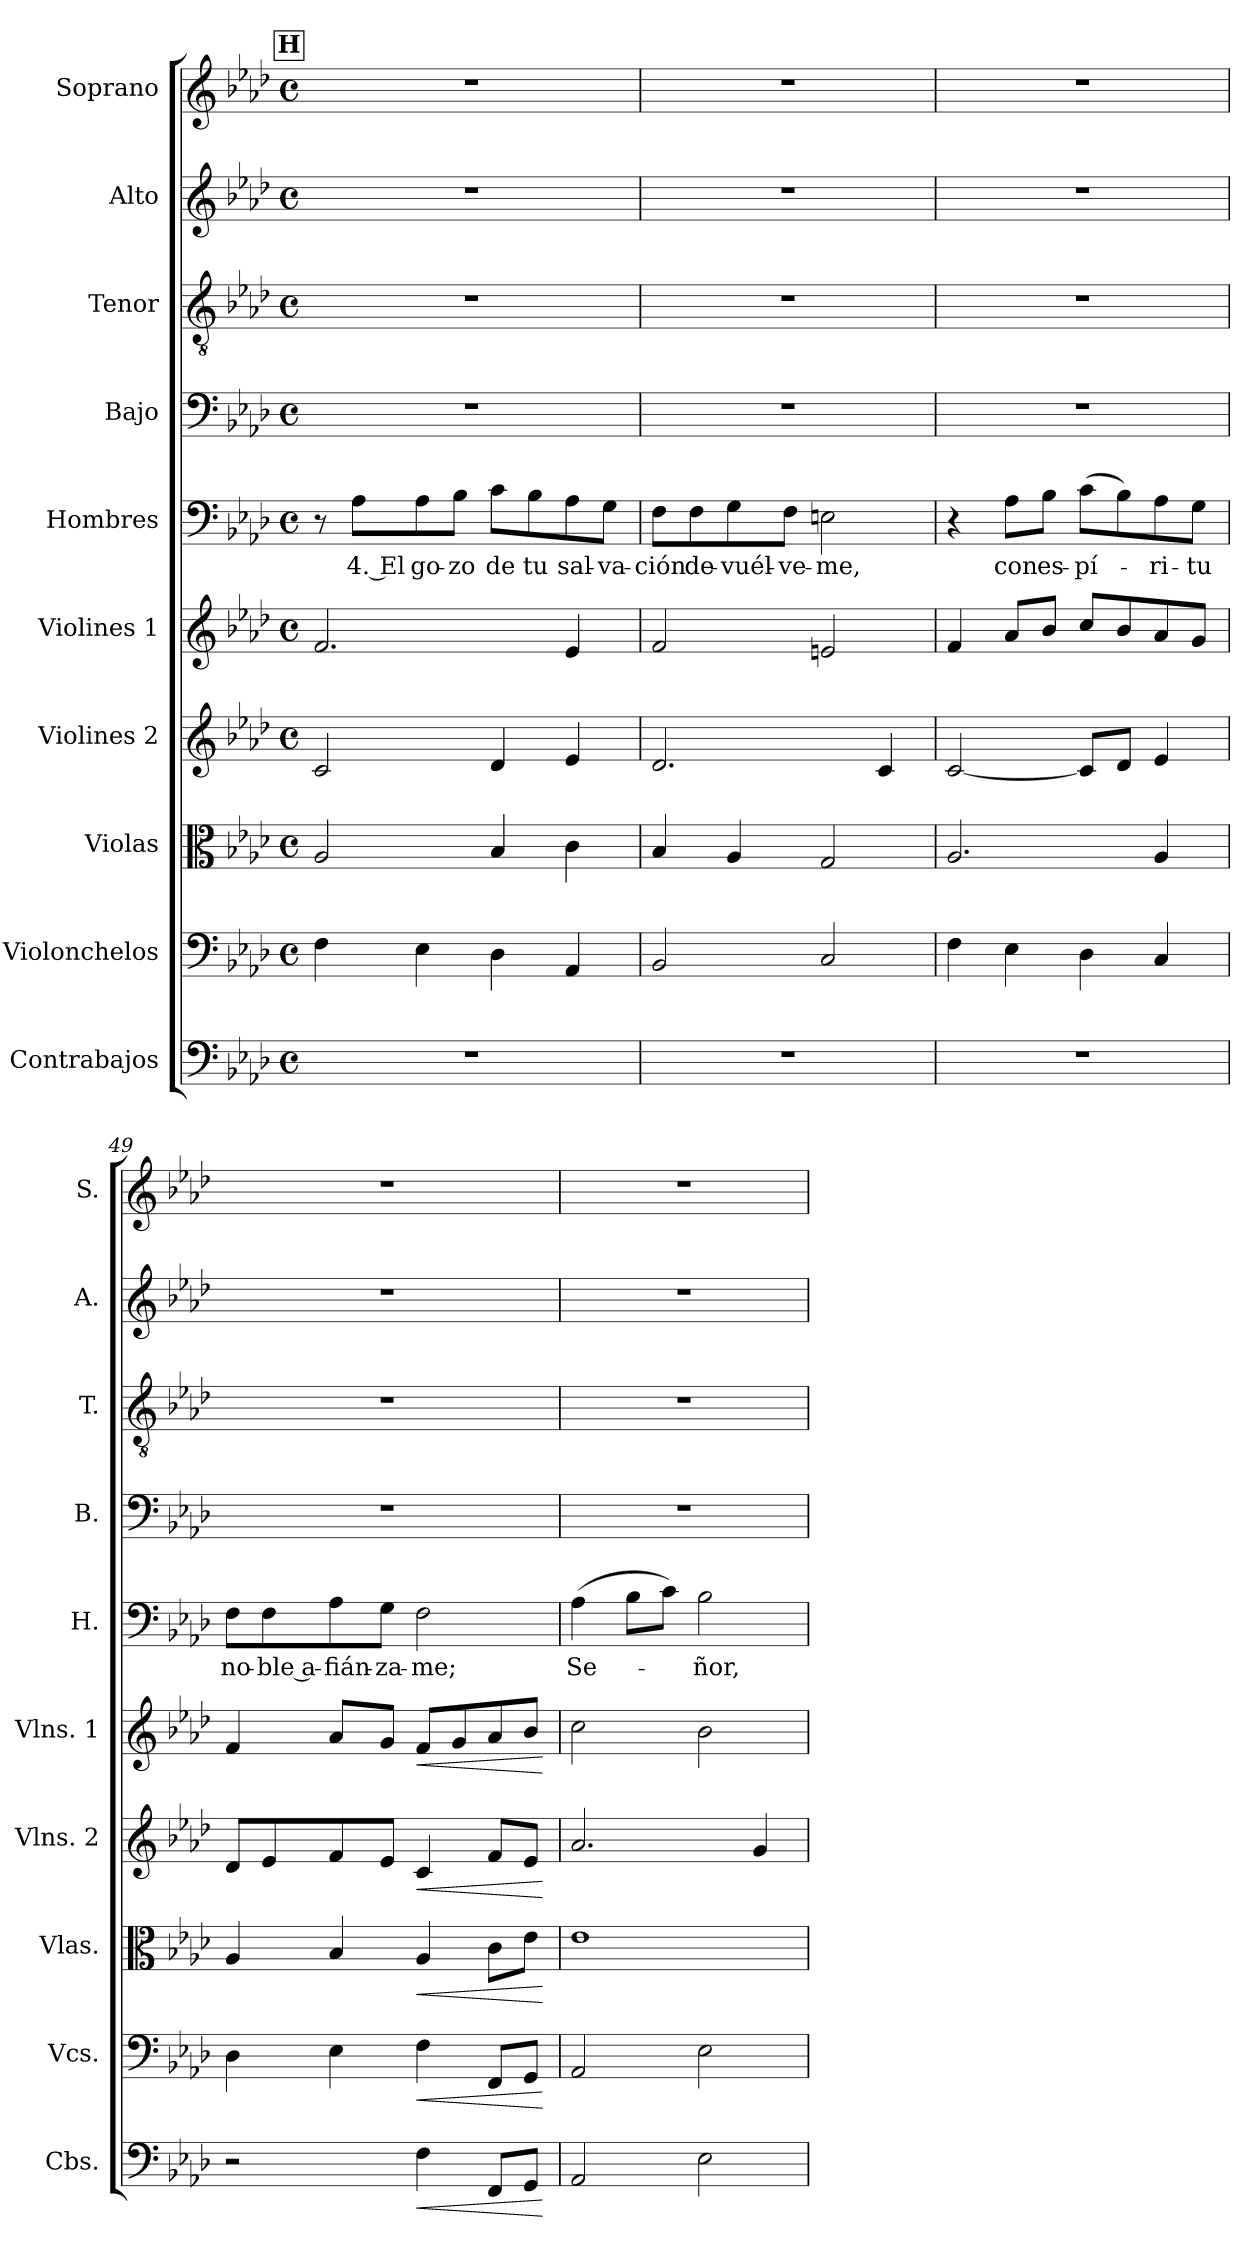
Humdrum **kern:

**kern	**dynam	**kern	**dynam	**kern	**dynam	**kern	**dynam	**kern	**dynam	**kern	**text	**kern	**kern	**kern	**kern
*part10	*part10	*part9	*part9	*part8	*part8	*part7	*part7	*part6	*part6	*part5	*part5	*part4	*part3	*part2	*part1
*staff10	*staff10	*staff9	*staff9	*staff8	*staff8	*staff7	*staff7	*staff6	*staff6	*staff5	*staff5	*staff4	*staff3	*staff2	*staff1
*I"Contrabajos	*	*I"Violonchelos	*	*I"Violas	*	*I"Violines 2	*	*I"Violines 1	*	*I"Hombres	*	*I"Bajo	*I"Tenor	*I"Alto	*I"Soprano
*I'Cbs.	*	*I'Vcs.	*	*I'Vlas.	*	*I'Vlns. 2	*	*I'Vlns. 1	*	*I'H.	*	*I'B.	*I'T.	*I'A.	*I'S.
*clefF4	*	*clefF4	*	*clefC3	*	*clefG2	*	*clefG2	*	*clefF4	*	*clefF4	*clefGv2	*clefG2	*clefG2
*ITrd7c12	*	*	*	*	*	*	*	*	*	*	*	*	*	*	*
*k[b-e-a-d-]	*	*k[b-e-a-d-]	*	*k[b-e-a-d-]	*	*k[b-e-a-d-]	*	*k[b-e-a-d-]	*	*k[b-e-a-d-]	*	*k[b-e-a-d-]	*k[b-e-a-d-]	*k[b-e-a-d-]	*k[b-e-a-d-]
*M4/4	*	*M4/4	*	*M4/4	*	*M4/4	*	*M4/4	*	*M4/4	*	*M4/4	*M4/4	*M4/4	*M4/4
*met(c)	*	*met(c)	*	*met(c)	*	*met(c)	*	*met(c)	*	*met(c)	*	*met(c)	*met(c)	*met(c)	*met(c)
!!LO:REH:place=s1:a:B:fs=14:t=H
=46	=46	=46	=46	=46	=46	=46	=46	=46	=46	=46	=46	=46	=46	=46	=46
1r	.	4F\	.	2A-/	.	2c/	.	2.f/	.	8r	.	1r	1r	1r	1r
.	.	.	.	.	.	.	.	.	.	8A-\L	4. El	.	.	.	.
.	.	4E-\	.	.	.	.	.	.	.	8A-\	go-	.	.	.	.
.	.	.	.	.	.	.	.	.	.	8B-\J	-zo	.	.	.	.
.	.	4D-\	.	4B-/	.	4d-/	.	.	.	8c\L	de	.	.	.	.
.	.	.	.	.	.	.	.	.	.	8B-\	tu	.	.	.	.
.	.	4AA-/	.	4c\	.	4e-/	.	4e-/	.	8A-\	sal-	.	.	.	.
.	.	.	.	.	.	.	.	.	.	8G\J	-va-	.	.	.	.
=47	=47	=47	=47	=47	=47	=47	=47	=47	=47	=47	=47	=47	=47	=47	=47
1r	.	2BB-/	.	4B-/	.	2.d-/	.	2f/	.	8F\L	-ción	1r	1r	1r	1r
.	.	.	.	.	.	.	.	.	.	8F\	de-	.	.	.	.
.	.	.	.	4A-/	.	.	.	.	.	8G\	-vuél-	.	.	.	.
.	.	.	.	.	.	.	.	.	.	8F\J	-ve-	.	.	.	.
.	.	2C/	.	2G/	.	.	.	2en/	.	2En\	-me,	.	.	.	.
.	.	.	.	.	.	4c/	.	.	.	.	.	.	.	.	.
=48	=48	=48	=48	=48	=48	=48	=48	=48	=48	=48	=48	=48	=48	=48	=48
1r	.	4F\	.	2.A-/	.	[2c/	.	4f/	.	4r	.	1r	1r	1r	1r
.	.	4E-\	.	.	.	.	.	8a-/L	.	8A-\L	con	.	.	.	.
.	.	.	.	.	.	.	.	8b-/J	.	8B-\J	es-	.	.	.	.
.	.	4D-\	.	.	.	8c/L]	.	8cc/L	.	(8c\L	-pí-	.	.	.	.
.	.	.	.	.	.	8d-/J	.	8b-/	.	8B-\)	.	.	.	.	.
.	.	4C/	.	4A-/	.	4e-/	.	8a-/	.	8A-\	-ri-	.	.	.	.
.	.	.	.	.	.	.	.	8g/J	.	8G\J	-tu	.	.	.	.
=49	=49	=49	=49	=49	=49	=49	=49	=49	=49	=49	=49	=49	=49	=49	=49
2r	.	4D-\	.	4A-/	.	8d-/L	.	4f/	.	8F\L	no-	1r	1r	1r	1r
.	.	.	.	.	.	8e-/	.	.	.	8F\	-ble a-	.	.	.	.
.	.	4E-\	.	4B-/	.	8f/	.	8a-/L	.	8A-\	-fián-	.	.	.	.
.	.	.	.	.	.	8e-/J	.	8g/J	.	8G\J	-za-	.	.	.	.
!	!LO:HP:b	!	!LO:HP:b	!	!LO:HP:b	!	!LO:HP:b	!	!LO:HP:b	!	!	!	!	!	!
4FF\	<	4F\	<	4A-/	<	4c/	<	8f/L	<	2F\	-me;	.	.	.	.
.	.	.	.	.	.	.	.	8g/	.	.	.	.	.	.	.
8FFF/L	.	8FF/L	.	8c\L	.	8f/L	.	8a-/	.	.	.	.	.	.	.
8GGG/J	.	8GG/J	.	8e-\J	.	8e-/J	.	8b-/J	.	.	.	.	.	.	.
.	[	.	[	.	[	.	[	.	[	.	.	.	.	.	.
=50	=50	=50	=50	=50	=50	=50	=50	=50	=50	=50	=50	=50	=50	=50	=50
2AAA-/	.	2AA-/	.	1e-	.	2.a-/	.	2cc\	.	(4A-\	Se-	1r	1r	1r	1r
.	.	.	.	.	.	.	.	.	.	8B-\L	.	.	.	.	.
.	.	.	.	.	.	.	.	.	.	8c\J)	.	.	.	.	.
2EE-\	.	2E-\	.	.	.	.	.	2b-\	.	2B-\	-ñor,	.	.	.	.
.	.	.	.	.	.	4g/	.	.	.	.	.	.	.	.	.
=	=	=	=	=	=	=	=	=	=	=	=	=	=	=	=
*-	*-	*-	*-	*-	*-	*-	*-	*-	*-	*-	*-	*-	*-	*-	*-
